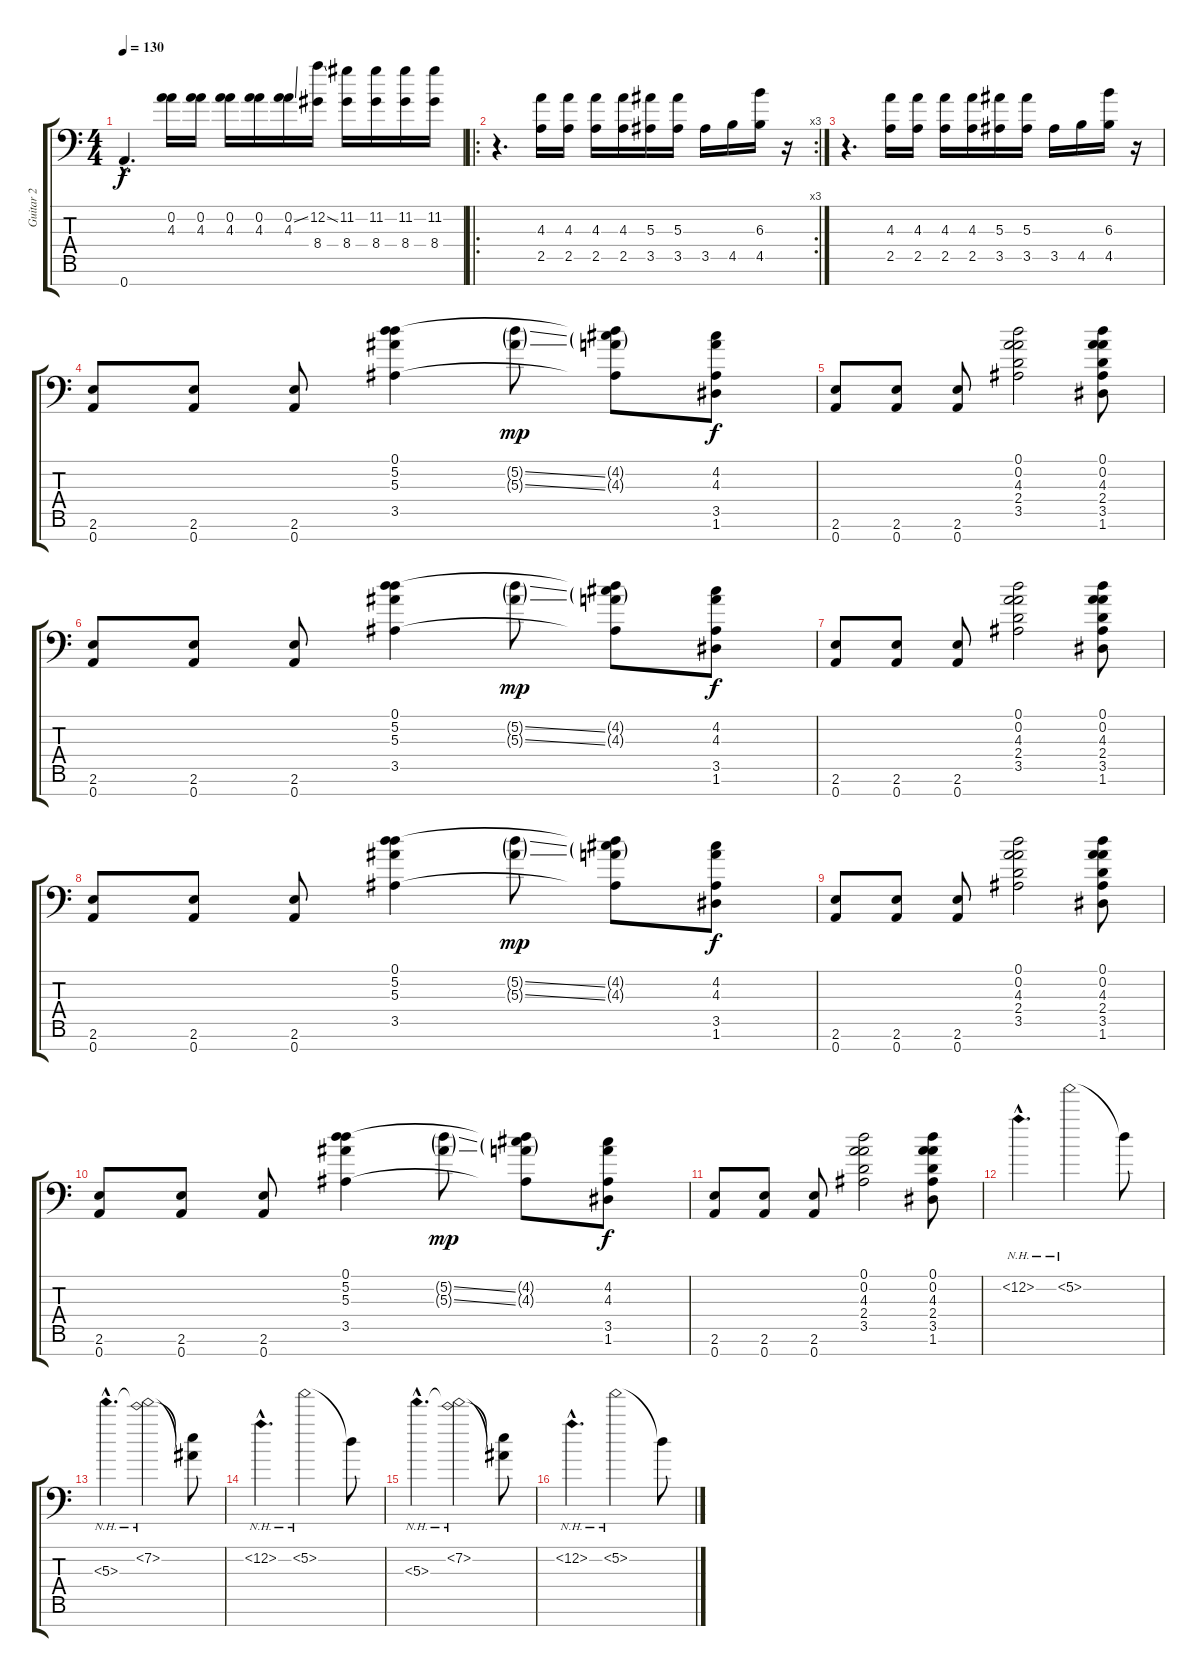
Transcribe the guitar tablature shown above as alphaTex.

\track ("Guitar 2" "Guitar 2") {instrument distortionguitar}
\staff {score tabs}
\tuning (D4 A3 F3 C3 G2 D2 A1) {hide}
\ts (4 4)
\tempo 130
\clef f4
\ks c
0.7{hac}.4{d dy f} (0.2 4.3).16 (0.2 4.3).16 (0.2 4.3).16 (0.2 4.3).16 (0.2{ss} 4.3).16 (12.2{ss} 8.4).16 (11.2 8.4).16 (11.2 8.4).16 (11.2 8.4).16 (11.2 8.4).16 |
\ro
\rc 3
r.4{d} (4.3 2.5).16 (4.3 2.5).16 (4.3 2.5).16 (4.3 2.5).16 (5.3 3.5).16 (5.3 3.5).16 3.5.16 4.5.16 (6.3 4.5).16 r.16 |
r.4{d} (4.3 2.5).16 (4.3 2.5).16 (4.3 2.5).16 (4.3 2.5).16 (5.3 3.5).16 (5.3 3.5).16 3.5.16 4.5.16 (6.3 4.5).16 r.16 |
(2.6 0.7).8 (2.6 0.7).8 (2.6 0.7).8 (0.1 5.2 5.3 3.5).4 (5.2{ss g} 5.3{ss g}).8{dy mp} (0.1{t} 4.2{g} 4.3{g} 3.5{t}).8 (4.2 4.3 3.5 1.6).8{dy f} |
(2.6 0.7).8 (2.6 0.7).8 (2.6 0.7).8 (0.1 0.2 4.3 2.4 3.5).2 (0.1 0.2 4.3 2.4 3.5 1.6).8 |
(2.6 0.7).8 (2.6 0.7).8 (2.6 0.7).8 (0.1 5.2 5.3 3.5).4 (5.2{ss g} 5.3{ss g}).8{dy mp} (0.1{t} 4.2{g} 4.3{g} 3.5{t}).8 (4.2 4.3 3.5 1.6).8{dy f} |
(2.6 0.7).8 (2.6 0.7).8 (2.6 0.7).8 (0.1 0.2 4.3 2.4 3.5).2 (0.1 0.2 4.3 2.4 3.5 1.6).8 |
(2.6 0.7).8 (2.6 0.7).8 (2.6 0.7).8 (0.1 5.2 5.3 3.5).4 (5.2{ss g} 5.3{ss g}).8{dy mp} (0.1{t} 4.2{g} 4.3{g} 3.5{t}).8 (4.2 4.3 3.5 1.6).8{dy f} |
(2.6 0.7).8 (2.6 0.7).8 (2.6 0.7).8 (0.1 0.2 4.3 2.4 3.5).2 (0.1 0.2 4.3 2.4 3.5 1.6).8 |
(2.6 0.7).8 (2.6 0.7).8 (2.6 0.7).8 (0.1 5.2 5.3 3.5).4 (5.2{ss g} 5.3{ss g}).8{dy mp} (0.1{t} 4.2{g} 4.3{g} 3.5{t}).8 (4.2 4.3 3.5 1.6).8{dy f} |
(2.6 0.7).8 (2.6 0.7).8 (2.6 0.7).8 (0.1 0.2 4.3 2.4 3.5).2 (0.1 0.2 4.3 2.4 3.5 1.6).8 |
12.2{nh hac}.4{d} 5.2{nh}.2 5.2{t}.8 |
5.3{nh hac}.4{d} (7.2{nh} 5.3{nh t}).2 (7.2{t} 5.3{t}).8 |
12.2{nh hac}.4{d} 5.2{nh}.2 5.2{t}.8 |
5.3{nh hac}.4{d} (7.2{nh} 5.3{nh t}).2 (7.2{t} 5.3{t}).8 |
12.2{nh hac}.4{d} 5.2{nh}.2 5.2{t}.8
